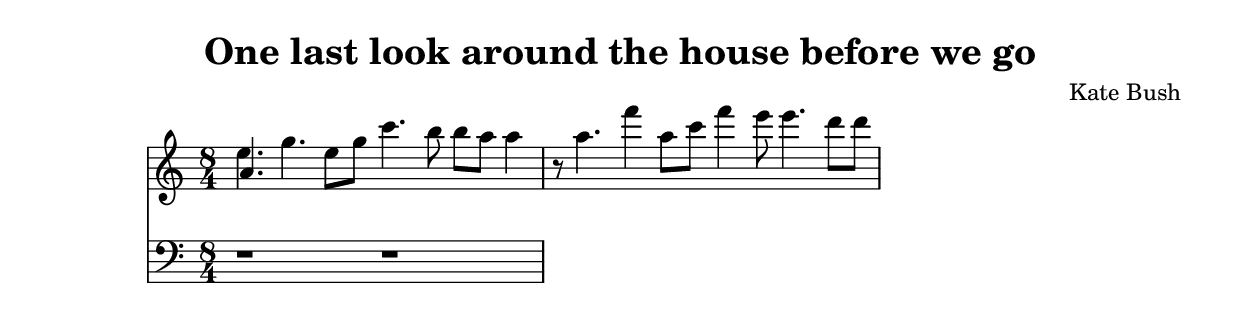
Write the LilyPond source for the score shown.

\header {
  title = "One last look around the house before we go"
  composer = "Kate Bush"
}

\score {
 \relative c''  { 
 <<
 \time 8/4
   \new Staff{
  <<e4.  a,>> g'4. e8 g8 c4. b8 b8 a8 a4 
    r8 a4. f'4 a,8 c8 f4 e8 e4. d8 d8
    } 

  \new Staff \relative c { \clef "bass"
   r1 r1  
    }
  >>
  }

  \layout {}
  \midi {}
}